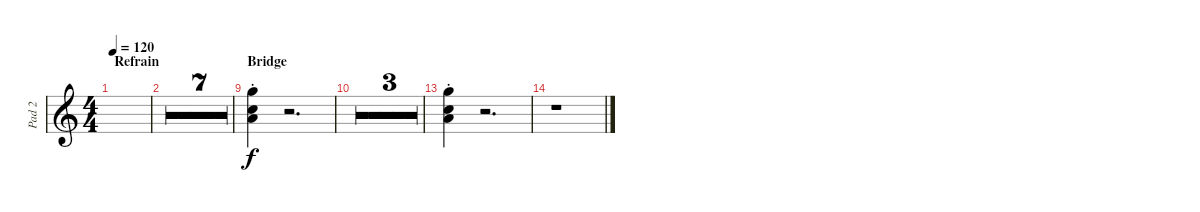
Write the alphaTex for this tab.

\defaultSystemsLayout 4
\bracketExtendMode groupsimilarinstruments
\otherSystemsTrackNameOrientation horizontal
\track ("Pad 2" "Pad 2") {multiBarRest instrument fx1rain}
\staff {score}
\tuning (E4 B3 G3 D3 A2 E2)
\ts (4 4)
\section ("" "Refrain")
\tempo 120
\clef g2
\ks c
|
|
|
|
|
|
|
\barLineRight lightlight
|
\section ("" "Bridge")
(13.2{st} 15.1 14.3{st}).4{beam Down} r.2{d beam Down} |
r.1{beam Down} |
|
|
(13.2{st} 15.1 14.3{st}).4{beam Down} r.2{d beam Down} |
r.1{beam Down}
